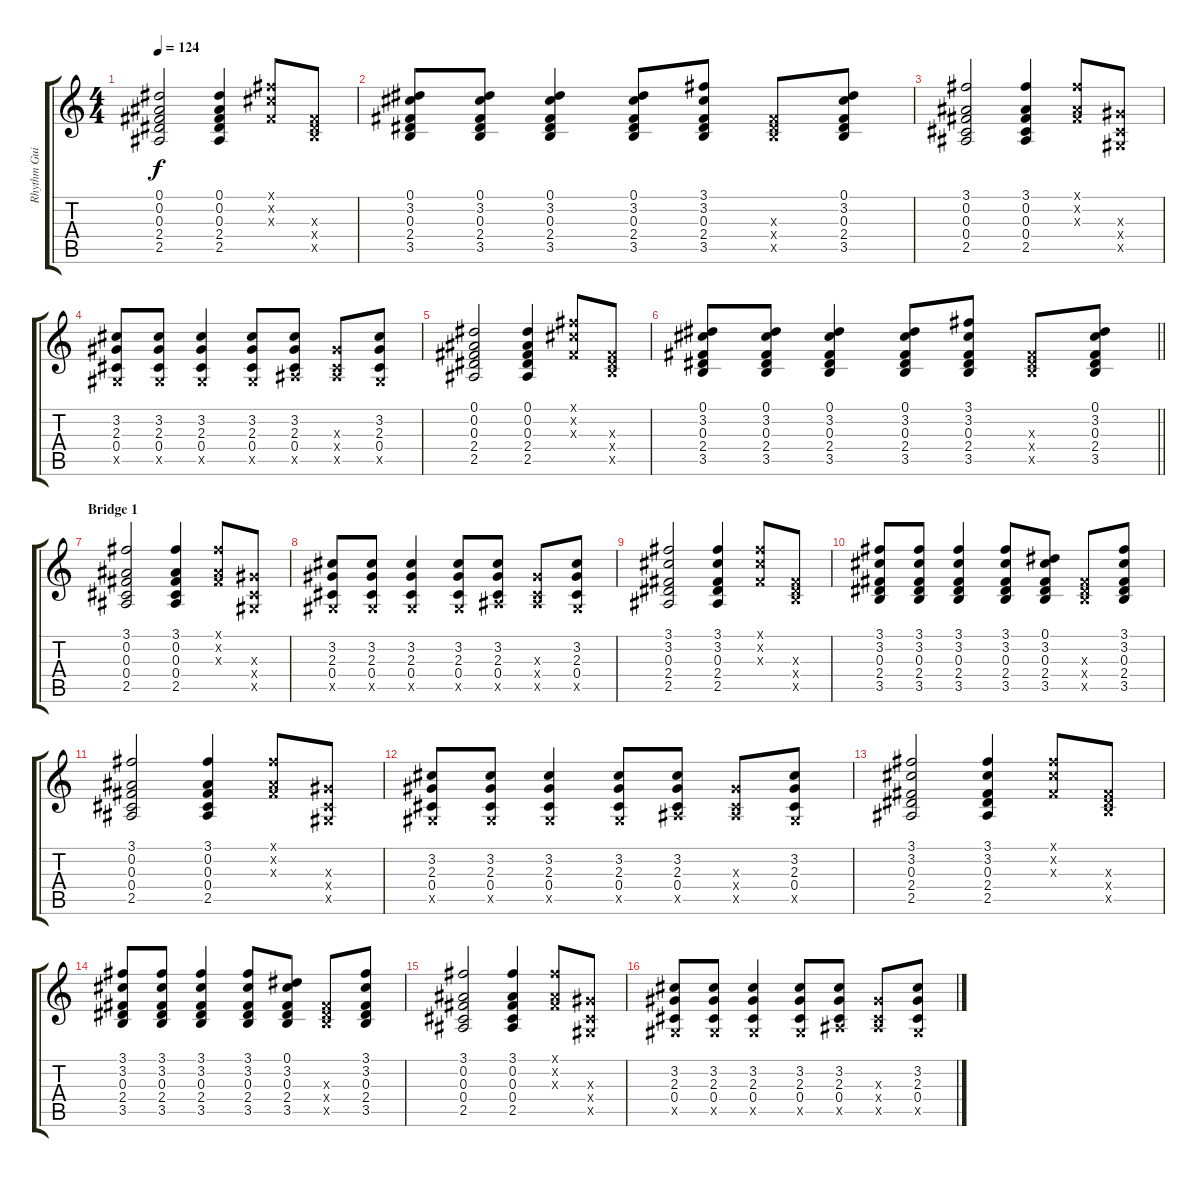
\track ("Rhythm Guitar" "Rhythm Gui") {instrument distortionguitar}
\staff {score tabs}
\tuning (Eb4 Bb3 Gb3 Db3 Ab2 Eb2) {hide}
\ts (4 4)
\tempo 124
\clef g2
\ks c
(0.1 0.2 0.3 2.4 2.5).2{dy f} (0.1 0.2 0.3 2.4 2.5).4 (3.1{x} 3.2{x} 0.3{x}).8 (0.3{x} 2.4{x} 3.5{x}).8 |
(0.1 3.2 0.3 2.4 3.5).8 (0.1 3.2 0.3 2.4 3.5).8 (0.1 3.2 0.3 2.4 3.5).4 (0.1 3.2 0.3 2.4 3.5).8 (3.1 3.2 0.3 2.4 3.5).8 (0.3{x} 2.4{x} 3.5{x}).8 (0.1 3.2 0.3 2.4 3.5).8 |
(3.1 0.2 0.3 0.4 2.5).2 (3.1 0.2 0.3 0.4 2.5).4 (3.1{x} 0.2{x} 0.3{x}).8 (2.3{x} 0.4{x} 0.5{x}).8 |
(3.2 2.3 0.4 0.5{x}).8 (3.2 2.3 0.4 0.5{x}).8 (3.2 2.3 0.4 0.5{x}).4 (3.2 2.3 0.4 0.5{x}).8 (3.2 2.3 0.4 2.5{x}).8 (2.3{x} 0.4{x} 2.5{x}).8 (3.2 2.3 0.4 0.5{x}).8 |
(0.1 0.2 0.3 2.4 2.5).2 (0.1 0.2 0.3 2.4 2.5).4 (3.1{x} 3.2{x} 0.3{x}).8 (0.3{x} 2.4{x} 3.5{x}).8 |
\barLineRight lightlight
(0.1 3.2 0.3 2.4 3.5).8 (0.1 3.2 0.3 2.4 3.5).8 (0.1 3.2 0.3 2.4 3.5).4 (0.1 3.2 0.3 2.4 3.5).8 (3.1 3.2 0.3 2.4 3.5).8 (0.3{x} 2.4{x} 3.5{x}).8 (0.1 3.2 0.3 2.4 3.5).8 |
\section ("" "Bridge 1")
(3.1 0.2 0.3 0.4 2.5).2 (3.1 0.2 0.3 0.4 2.5).4 (3.1{x} 0.2{x} 0.3{x}).8 (2.3{x} 0.4{x} 0.5{x}).8 |
(3.2 2.3 0.4 0.5{x}).8 (3.2 2.3 0.4 0.5{x}).8 (3.2 2.3 0.4 0.5{x}).4 (3.2 2.3 0.4 0.5{x}).8 (3.2 2.3 0.4 2.5{x}).8 (2.3{x} 0.4{x} 2.5{x}).8 (3.2 2.3 0.4 0.5{x}).8 |
(3.1 3.2 0.3 2.4 2.5).2 (3.1 3.2 0.3 2.4 2.5).4 (3.1{x} 3.2{x} 0.3{x}).8 (0.3{x} 2.4{x} 3.5{x}).8 |
(3.1 3.2 0.3 2.4 3.5).8 (3.1 3.2 0.3 2.4 3.5).8 (3.1 3.2 0.3 2.4 3.5).4 (3.1 3.2 0.3 2.4 3.5).8 (0.1 3.2 0.3 2.4 3.5).8 (0.3{x} 2.4{x} 3.5{x}).8 (3.1 3.2 0.3 2.4 3.5).8 |
(3.1 0.2 0.3 0.4 2.5).2 (3.1 0.2 0.3 0.4 2.5).4 (3.1{x} 0.2{x} 0.3{x}).8 (2.3{x} 0.4{x} 0.5{x}).8 |
(3.2 2.3 0.4 0.5{x}).8 (3.2 2.3 0.4 0.5{x}).8 (3.2 2.3 0.4 0.5{x}).4 (3.2 2.3 0.4 0.5{x}).8 (3.2 2.3 0.4 2.5{x}).8 (2.3{x} 0.4{x} 2.5{x}).8 (3.2 2.3 0.4 0.5{x}).8 |
(3.1 3.2 0.3 2.4 2.5).2 (3.1 3.2 0.3 2.4 2.5).4 (3.1{x} 3.2{x} 0.3{x}).8 (0.3{x} 2.4{x} 3.5{x}).8 |
(3.1 3.2 0.3 2.4 3.5).8 (3.1 3.2 0.3 2.4 3.5).8 (3.1 3.2 0.3 2.4 3.5).4 (3.1 3.2 0.3 2.4 3.5).8 (0.1 3.2 0.3 2.4 3.5).8 (0.3{x} 2.4{x} 3.5{x}).8 (3.1 3.2 0.3 2.4 3.5).8 |
(3.1 0.2 0.3 0.4 2.5).2 (3.1 0.2 0.3 0.4 2.5).4 (3.1{x} 0.2{x} 0.3{x}).8 (2.3{x} 0.4{x} 0.5{x}).8 |
(3.2 2.3 0.4 0.5{x}).8 (3.2 2.3 0.4 0.5{x}).8 (3.2 2.3 0.4 0.5{x}).4 (3.2 2.3 0.4 0.5{x}).8 (3.2 2.3 0.4 2.5{x}).8 (2.3{x} 0.4{x} 2.5{x}).8 (3.2 2.3 0.4 0.5{x}).8
